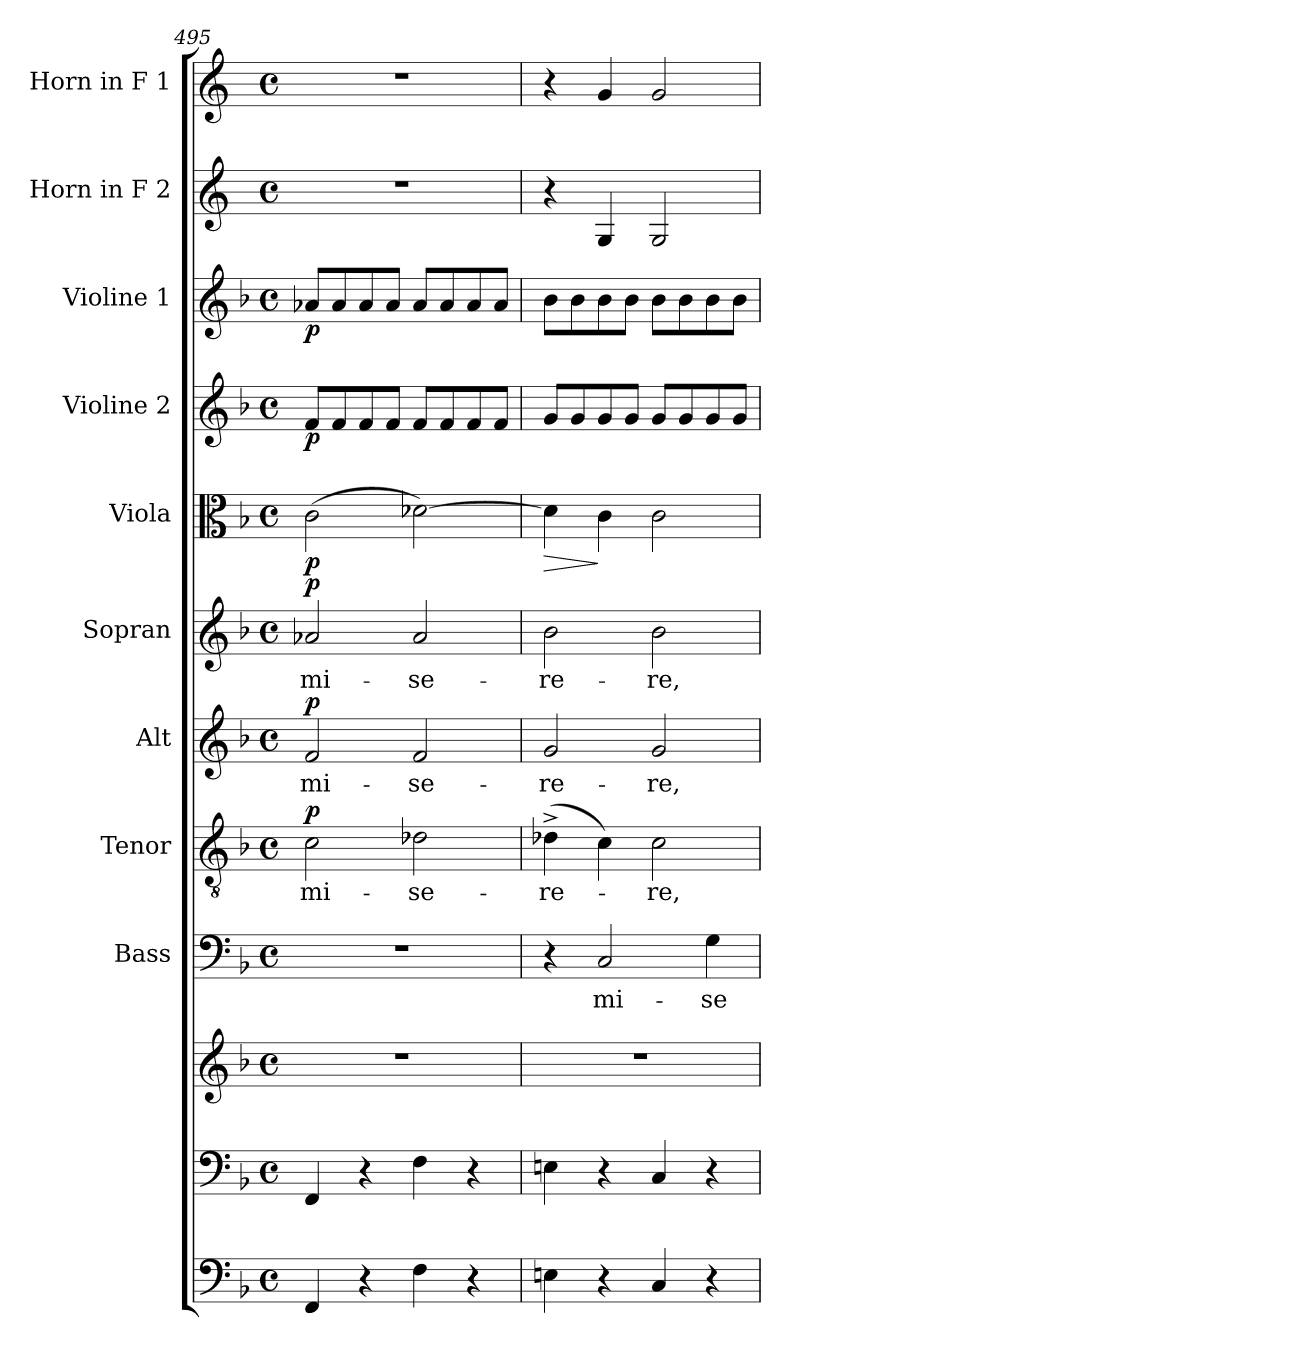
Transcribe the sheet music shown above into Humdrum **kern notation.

**kern	**kern	**kern	**kern	**text	**kern	**text	**dynam	**kern	**text	**dynam	**kern	**text	**dynam	**kern	**dynam	**kern	**dynam	**kern	**dynam	**kern	**kern
*part11	*part10	*part10	*part9	*part9	*part8	*part8	*part8	*part7	*part7	*part7	*part6	*part6	*part6	*part5	*part5	*part4	*part4	*part3	*part3	*part2	*part1
*staff12	*staff11	*staff10	*staff9	*staff9	*staff8	*staff8	*staff8	*staff7	*staff7	*staff7	*staff6	*staff6	*staff6	*staff5	*staff5	*staff4	*staff4	*staff3	*staff3	*staff2	*staff1
*	*	*	*I"Bass	*	*I"Tenor	*	*	*I"Alt	*	*	*I"Sopran	*	*	*I"Viola	*	*I"Violine 2	*	*I"Violine 1	*	*I"Horn in F 2	*I"Horn in F 1
*	*	*	*I'B.	*	*I'T.	*	*	*I'A.	*	*	*I'S.	*	*	*I'Vla.	*	*I'Vl. 2	*	*I'Vl. 1	*	*	*
*clefF4	*clefF4	*clefG2	*clefF4	*	*clefGv2	*	*	*clefG2	*	*	*clefG2	*	*	*clefC3	*	*clefG2	*	*clefG2	*	*clefG2	*clefG2
*ITrd7c12	*	*	*	*	*	*	*	*	*	*	*	*	*	*	*	*	*	*	*	*ITrd4c7	*ITrd4c7
*k[b-]	*k[b-]	*k[b-]	*k[b-]	*	*k[b-]	*	*	*k[b-]	*	*	*k[b-]	*	*	*k[b-]	*	*k[b-]	*	*k[b-]	*	*k[b-]	*k[b-]
*F:	*F:	*F:	*F:	*	*F:	*	*	*F:	*	*	*F:	*	*	*F:	*	*F:	*	*F:	*	*F:	*F:
*M4/4	*M4/4	*M4/4	*M4/4	*	*M4/4	*	*	*M4/4	*	*	*M4/4	*	*	*M4/4	*	*M4/4	*	*M4/4	*	*M4/4	*M4/4
*met(c)	*met(c)	*met(c)	*met(c)	*	*met(c)	*	*	*met(c)	*	*	*met(c)	*	*	*met(c)	*	*met(c)	*	*met(c)	*	*met(c)	*met(c)
=495	=495	=495	=495	=495	=495	=495	=495	=495	=495	=495	=495	=495	=495	=495	=495	=495	=495	=495	=495	=495	=495
!	!	!	!	!	!	!LO:LY:b	!LO:DY:a	!	!LO:LY:b	!LO:DY:a	!	!LO:LY:b	!LO:DY:a	!	!LO:DY:b	!	!LO:DY:b	!	!LO:DY:b	!	!
4FFF/	4FF/	1r	1r	.	2c\	mi-	p	2f/	mi-	p	2a-X/	mi-	p	(>2c\	p	8f/L	p	8a-X/L	p	1r	1r
.	.	.	.	.	.	.	.	.	.	.	.	.	.	.	.	8f/	.	8a-/	.	.	.
4r	4r	.	.	.	.	.	.	.	.	.	.	.	.	.	.	8f/	.	8a-/	.	.	.
.	.	.	.	.	.	.	.	.	.	.	.	.	.	.	.	8f/J	.	8a-/J	.	.	.
!	!	!	!	!	!	!LO:LY:b	!	!	!LO:LY:b	!	!	!LO:LY:b	!	!	!	!	!	!	!	!	!
4FF\	4F\	.	.	.	2d-X\	-se-	.	2f/	-se-	.	2a-/	-se-	.	[2d-X\)	.	8f/L	.	8a-/L	.	.	.
.	.	.	.	.	.	.	.	.	.	.	.	.	.	.	.	8f/	.	8a-/	.	.	.
4r	4r	.	.	.	.	.	.	.	.	.	.	.	.	.	.	8f/	.	8a-/	.	.	.
.	.	.	.	.	.	.	.	.	.	.	.	.	.	.	.	8f/J	.	8a-/J	.	.	.
=496	=496	=496	=496	=496	=496	=496	=496	=496	=496	=496	=496	=496	=496	=496	=496	=496	=496	=496	=496	=496	=496
!	!	!	!	!	!	!LO:LY:b	!	!	!LO:LY:b	!	!	!LO:LY:b	!	!	!LO:HP:b	!	!	!	!	!	!
4EEn\	4En\	1r	4r	.	(>4d-X^>\	-re-	.	2g/	-re-	.	2b-\	-re-	.	4d-\]	>	8g/L	.	8b-\L	.	4r	4r
.	.	.	.	.	.	.	.	.	.	.	.	.	.	.	.	8g/	.	8b-\	.	.	.
!	!	!	!	!LO:LY:b	!	!	!	!	!	!	!	!	!	!	!	!	!	!	!	!	!
4r	4r	.	2C/	mi-	4c\)	.	.	.	.	.	.	.	.	4c\	]	8g/	.	8b-\	.	4C/	4c/
.	.	.	.	.	.	.	.	.	.	.	.	.	.	.	.	8g/J	.	8b-\J	.	.	.
!	!	!	!	!	!	!LO:LY:b	!	!	!LO:LY:b	!	!	!LO:LY:b	!	!	!	!	!	!	!	!	!
4CC/	4C/	.	.	.	2c\	-re,	.	2g/	-re,	.	2b-\	-re,	.	2c\	.	8g/L	.	8b-\L	.	2C/	2c/
.	.	.	.	.	.	.	.	.	.	.	.	.	.	.	.	8g/	.	8b-\	.	.	.
!	!	!	!	!LO:LY:b	!	!	!	!	!	!	!	!	!	!	!	!	!	!	!	!	!
4r	4r	.	4G\	-se-	.	.	.	.	.	.	.	.	.	.	.	8g/	.	8b-\	.	.	.
.	.	.	.	.	.	.	.	.	.	.	.	.	.	.	.	8g/J	.	8b-\J	.	.	.
=	=	=	=	=	=	=	=	=	=	=	=	=	=	=	=	=	=	=	=	=	=
*-	*-	*-	*-	*-	*-	*-	*-	*-	*-	*-	*-	*-	*-	*-	*-	*-	*-	*-	*-	*-	*-
